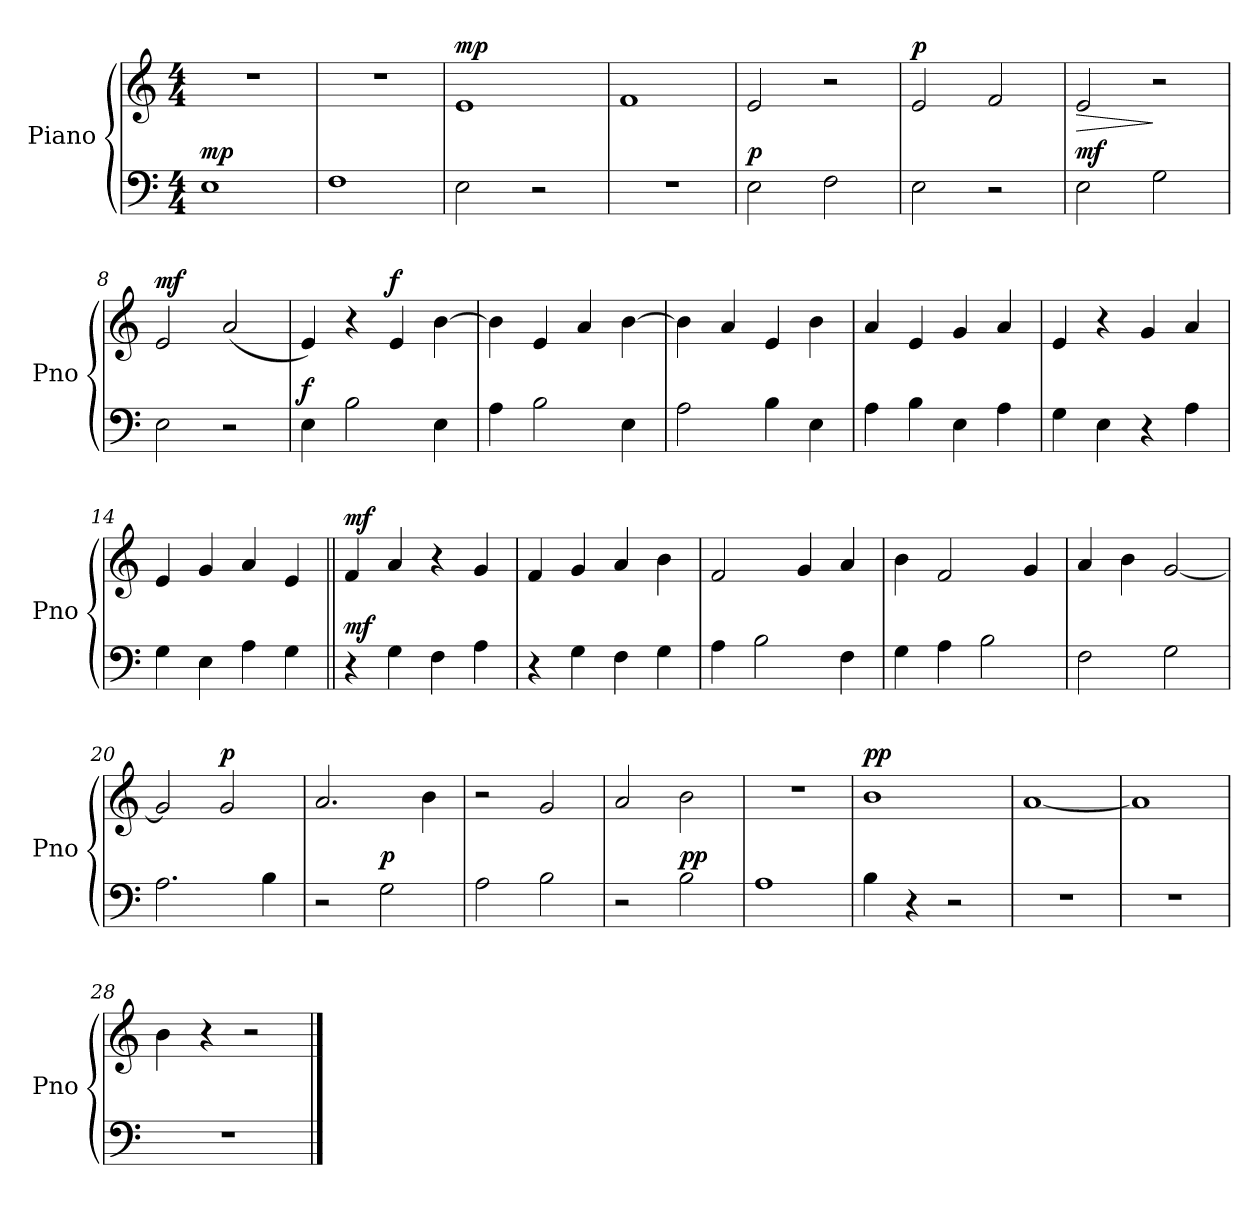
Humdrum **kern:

**kern	**dynam	**kern	**dynam
*part2	*part2	*part1	*part1
*staff2	*staff2	*staff1	*staff1
*I"Piano	*	*I"Piano	*
*I'Pno	*	*I'Pno	*
*clefF4	*	*clefG2	*
*k[]	*	*k[]	*
*M4/4	*	*M4/4	*
*MM120	*	*MM120	*
=1	=1	=1	=1
!	!LO:DY:a	!	!
1E	mp	1r	.
=2	=2	=2	=2
1F	.	1r	.
=3	=3	=3	=3
!	!	!	!LO:DY:a
2E\	.	1e	mp
2r	.	.	.
=4	=4	=4	=4
1r	.	1f	.
=5	=5	=5	=5
!	!LO:DY:a	!	!
2E\	p	2e/	.
2F\	.	2r	.
=6	=6	=6	=6
!	!	!	!LO:DY:a
2E\	.	2e/	p
2r	.	2f/	.
=7	=7	=7	=7
!	!LO:DY:a	!	!LO:HP:b
2E\	mf	2e/	>
2G\	.	2r	]
=8	=8	=8	=8
!	!	!	!LO:DY:a
2E\	.	2e/	mf
2r	.	(2a/	.
!!LO:LB:g=z
=9	=9	=9	=9
!	!LO:DY:a	!	!
4E\	f	4e/)	.
2B\	.	4r	.
!	!	!	!LO:DY:a
.	.	4e/	f
4E\	.	[4b\	.
=10	=10	=10	=10
4A\	.	4b\]	.
2B\	.	4e/	.
.	.	4a/	.
4E\	.	[4b\	.
=11	=11	=11	=11
2A\	.	4b\]	.
.	.	4a/	.
4B\	.	4e/	.
4E\	.	4b\	.
=12	=12	=12	=12
4A\	.	4a/	.
4B\	.	4e/	.
4E\	.	4g/	.
4A\	.	4a/	.
=13	=13	=13	=13
4G\	.	4e/	.
4E\	.	4r	.
4r	.	4g/	.
4A\	.	4a/	.
=14	=14	=14	=14
4G\	.	4e/	.
4E\	.	4g/	.
4A\	.	4a/	.
4G\	.	4e/	.
!!LO:LB:g=z
=15||	=15||	=15||	=15||
!	!LO:DY:a	!	!LO:DY:a
4r	mf	4f/	mf
4G\	.	4a/	.
4F\	.	4r	.
4A\	.	4g/	.
=16	=16	=16	=16
4r	.	4f/	.
4G\	.	4g/	.
4F\	.	4a/	.
4G\	.	4b\	.
=17	=17	=17	=17
4A\	.	2f/	.
2B\	.	.	.
.	.	4g/	.
4F\	.	4a/	.
=18	=18	=18	=18
4G\	.	4b\	.
4A\	.	2f/	.
2B\	.	.	.
.	.	4g/	.
=19	=19	=19	=19
2F\	.	4a/	.
.	.	4b\	.
2G\	.	[2g/	.
!!LO:LB:g=z
=20	=20	=20	=20
2.A\	.	2g/]	.
!	!	!	!LO:DY:a
.	.	2g/	p
4B\	.	.	.
=21	=21	=21	=21
2r	.	2.a/	.
!	!LO:DY:a	!	!
2G\	p	.	.
.	.	4b\	.
=22	=22	=22	=22
2A\	.	2r	.
2B\	.	2g/	.
=23	=23	=23	=23
2r	.	2a/	.
!	!LO:DY:a	!	!
2B\	pp	2b\	.
=24	=24	=24	=24
1A	.	1r	.
=25	=25	=25	=25
!	!	!	!LO:DY:a
4B\	.	1b	pp
4r	.	.	.
2r	.	.	.
=26	=26	=26	=26
1r	.	[1a	.
=27	=27	=27	=27
1r	.	1a]	.
=28	=28	=28	=28
1r	.	4b\	.
.	.	4r	.
.	.	2r	.
==	==	==	==
*-	*-	*-	*-
